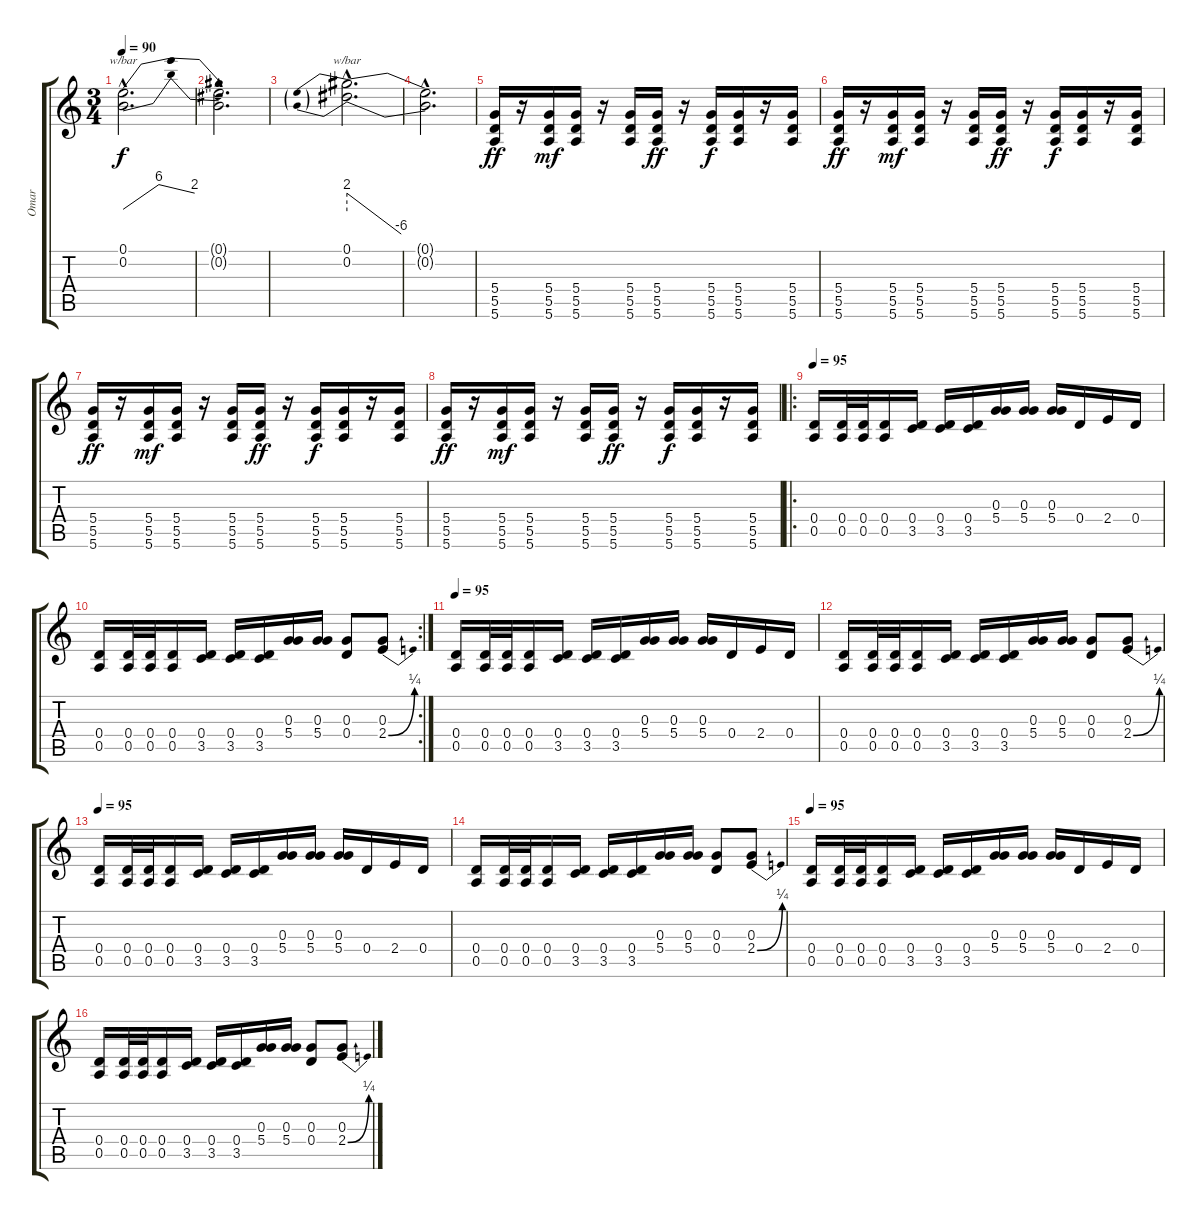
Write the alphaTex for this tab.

\track ("Omar" "Omar") {instrument overdrivenguitar}
\staff {score tabs}
\tuning (E4 B3 G3 D3 A2 E2) {hide}
\ts (3 4)
\tempo 90
\clef g2
\ks c
(0.1{hac} 0.2{hac}).2{d tbe (dip default 0 0 30 24 60 8) dy f volume 14 balance 8 instrument overdrivenguitar} |
(0.1{hac t} 0.2{hac t}).2{d} |
(0.1{hac} 0.2{hac}).2{d tbe (predivedive default 0 8 60 -24)} |
(0.1{hac t} 0.2{hac t}).2{d} |
(5.4 5.5 5.6).16{dy ff volume 16} r.16 (5.4 5.5 5.6).16{dy mf} (5.4 5.5 5.6).16 r.16 (5.4 5.5 5.6).16 (5.4 5.5 5.6).16{dy ff} r.16 (5.4 5.5 5.6).16{dy f} (5.4 5.5 5.6).16 r.16 (5.4 5.5 5.6).16 |
(5.4 5.5 5.6).16{dy ff} r.16 (5.4 5.5 5.6).16{dy mf} (5.4 5.5 5.6).16 r.16 (5.4 5.5 5.6).16 (5.4 5.5 5.6).16{dy ff} r.16 (5.4 5.5 5.6).16{dy f} (5.4 5.5 5.6).16 r.16 (5.4 5.5 5.6).16 |
(5.4 5.5 5.6).16{dy ff} r.16 (5.4 5.5 5.6).16{dy mf} (5.4 5.5 5.6).16 r.16 (5.4 5.5 5.6).16 (5.4 5.5 5.6).16{dy ff} r.16 (5.4 5.5 5.6).16{dy f} (5.4 5.5 5.6).16 r.16 (5.4 5.5 5.6).16 |
(5.4 5.5 5.6).16{dy ff} r.16 (5.4 5.5 5.6).16{dy mf} (5.4 5.5 5.6).16 r.16 (5.4 5.5 5.6).16 (5.4 5.5 5.6).16{dy ff} r.16 (5.4 5.5 5.6).16{dy f} (5.4 5.5 5.6).16 r.16 (5.4 5.5 5.6).16 |
\ro
\tempo 95
(0.4 0.5).16{instrument overdrivenguitar} (0.4 0.5).32 (0.4 0.5).32 (0.4 0.5).16 (0.4 3.5).16 (0.4 3.5).16 (0.4 3.5).16 (0.3 5.4).16 (0.3 5.4).16 (0.3 5.4).16 0.4.16 2.4.16 0.4.16 |
\rc 2
(0.4 0.5).16 (0.4 0.5).32 (0.4 0.5).32 (0.4 0.5).16 (0.4 3.5).16 (0.4 3.5).16 (0.4 3.5).16 (0.3 5.4).16 (0.3 5.4).16 (0.3 0.4).8 (0.3 2.4{be (bend 0 0 60 1)}).8 |
\tempo 95
(0.4 0.5).16{instrument overdrivenguitar} (0.4 0.5).32 (0.4 0.5).32 (0.4 0.5).16 (0.4 3.5).16 (0.4 3.5).16 (0.4 3.5).16 (0.3 5.4).16 (0.3 5.4).16 (0.3 5.4).16 0.4.16 2.4.16 0.4.16 |
(0.4 0.5).16 (0.4 0.5).32 (0.4 0.5).32 (0.4 0.5).16 (0.4 3.5).16 (0.4 3.5).16 (0.4 3.5).16 (0.3 5.4).16 (0.3 5.4).16 (0.3 0.4).8 (0.3 2.4{be (bend 0 0 60 1)}).8 |
\tempo 95
(0.4 0.5).16{instrument overdrivenguitar} (0.4 0.5).32 (0.4 0.5).32 (0.4 0.5).16 (0.4 3.5).16 (0.4 3.5).16 (0.4 3.5).16 (0.3 5.4).16 (0.3 5.4).16 (0.3 5.4).16 0.4.16 2.4.16 0.4.16 |
(0.4 0.5).16 (0.4 0.5).32 (0.4 0.5).32 (0.4 0.5).16 (0.4 3.5).16 (0.4 3.5).16 (0.4 3.5).16 (0.3 5.4).16 (0.3 5.4).16 (0.3 0.4).8 (0.3 2.4{be (bend 0 0 60 1)}).8 |
\tempo 95
(0.4 0.5).16{instrument overdrivenguitar} (0.4 0.5).32 (0.4 0.5).32 (0.4 0.5).16 (0.4 3.5).16 (0.4 3.5).16 (0.4 3.5).16 (0.3 5.4).16 (0.3 5.4).16 (0.3 5.4).16 0.4.16 2.4.16 0.4.16 |
(0.4 0.5).16 (0.4 0.5).32 (0.4 0.5).32 (0.4 0.5).16 (0.4 3.5).16 (0.4 3.5).16 (0.4 3.5).16 (0.3 5.4).16 (0.3 5.4).16 (0.3 0.4).8 (0.3 2.4{be (bend 0 0 60 1)}).8
